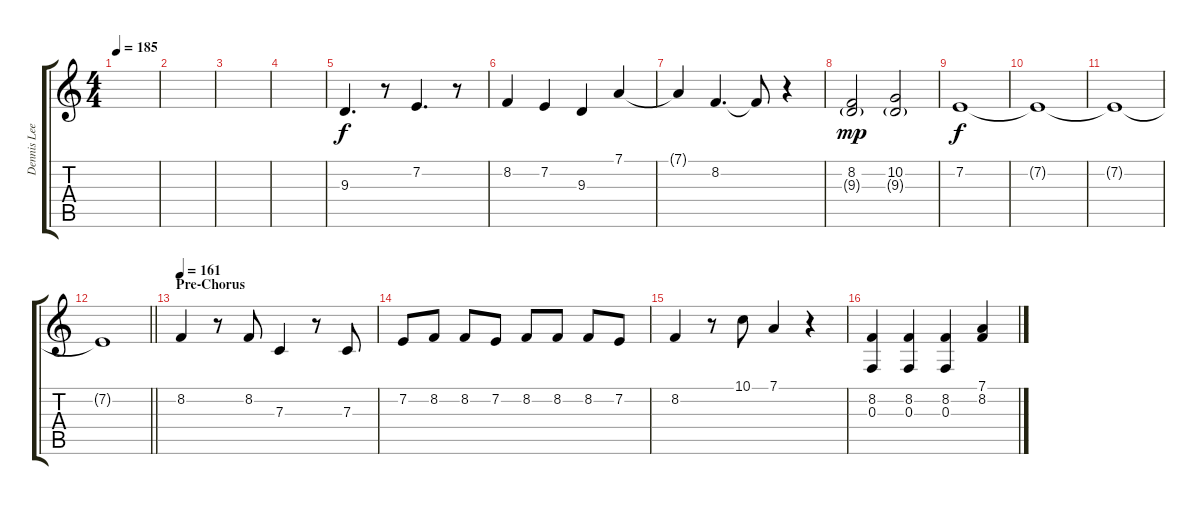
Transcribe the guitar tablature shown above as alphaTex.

\track ("Dennis Lee - Vocals" "Dennis Lee") {instrument altosax}
\staff {score tabs}
\tuning (D4 A3 F3 C3 G2 D2) {hide}
\ts (4 4)
\tempo 185
\clef g2
\ks c
|
|
|
|
9.3.4{d} r.8 7.2.4{d} r.8 |
8.2.4 7.2.4 9.3.4 7.1.4 |
7.1{t}.4 8.2.4{d} 8.2{t}.8 r.4 |
(8.2 9.3{g}).2{dy mp} (10.2 9.3{g}).2 |
7.2.1{dy f} |
7.2{t}.1 |
7.2{t}.1{volume 12} |
\barLineRight lightlight
7.2{t}.1 |
\section ("" "Pre-Chorus")
\tempo 161
8.2.4{volume 16} r.8 8.2.8 7.3.4 r.8 7.3.8 |
7.2.8 8.2.8 8.2.8 7.2.8 8.2.8 8.2.8 8.2.8 7.2.8 |
8.2.4 r.8 10.1.8 7.1.4 r.4 |
(8.2 0.3).4 (8.2 0.3).4 (8.2 0.3).4 (7.1 8.2).4
